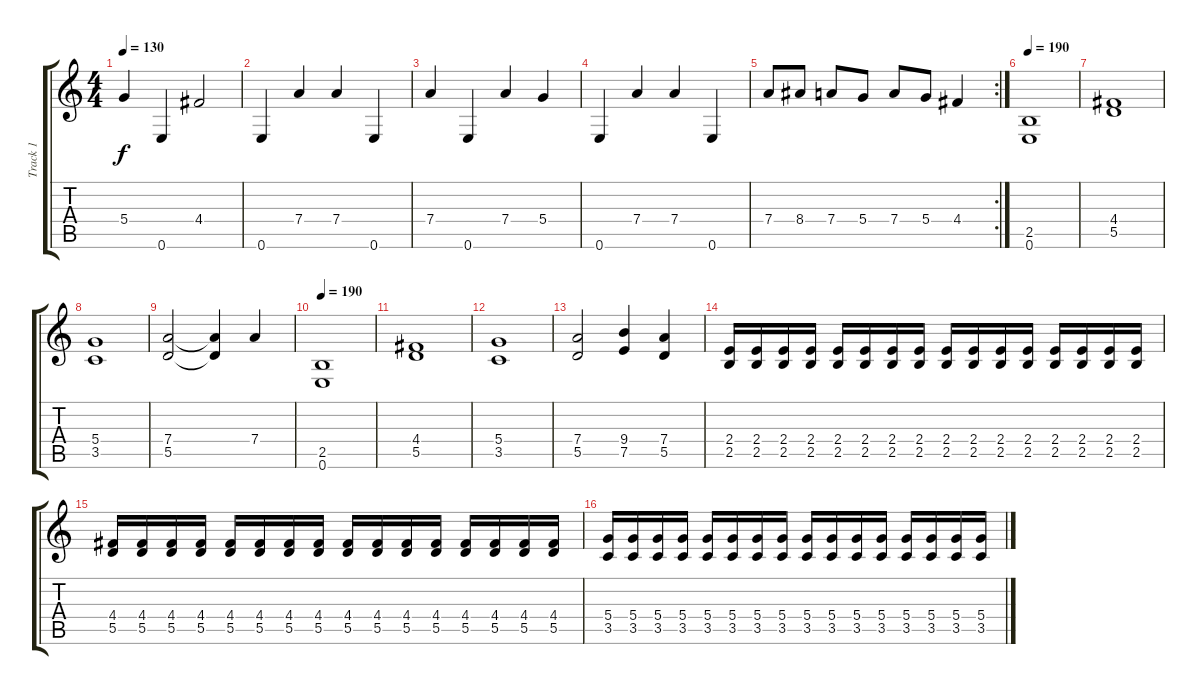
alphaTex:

\track ("Track 1" "Track 1") {instrument distortionguitar}
\staff {score tabs}
\tuning (E4 B3 G3 D3 A2 E2) {hide}
\ts (4 4)
\tempo 130
\clef g2
\ks c
5.4.4{dy f} 0.6.4 4.4.2 |
0.6.4 7.4.4 7.4.4 0.6.4 |
7.4.4 0.6.4 7.4.4 5.4.4 |
0.6.4 7.4.4 7.4.4 0.6.4 |
\rc 2
7.4.8 8.4.8 7.4.8 5.4.8 7.4.8 5.4.8 4.4.4 |
\tempo 190
(2.5 0.6).1 |
(4.4 5.5).1 |
(5.4 3.5).1 |
(7.4 5.5).2 (7.4{t} 5.5{t}).4 7.4.4{instrument guitarharmonics} |
\tempo 190
(2.5 0.6).1{instrument distortionguitar} |
(4.4 5.5).1 |
(5.4 3.5).1 |
(7.4 5.5).2 (9.4 7.5).4 (7.4 5.5).4 |
(2.4 2.5).16 (2.4 2.5).16 (2.4 2.5).16 (2.4 2.5).16 (2.4 2.5).16 (2.4 2.5).16 (2.4 2.5).16 (2.4 2.5).16 (2.4 2.5).16 (2.4 2.5).16 (2.4 2.5).16 (2.4 2.5).16 (2.4 2.5).16 (2.4 2.5).16 (2.4 2.5).16 (2.4 2.5).16 |
(4.4 5.5).16 (4.4 5.5).16 (4.4 5.5).16 (4.4 5.5).16 (4.4 5.5).16 (4.4 5.5).16 (4.4 5.5).16 (4.4 5.5).16 (4.4 5.5).16 (4.4 5.5).16 (4.4 5.5).16 (4.4 5.5).16 (4.4 5.5).16 (4.4 5.5).16 (4.4 5.5).16 (4.4 5.5).16 |
(5.4 3.5).16 (5.4 3.5).16 (5.4 3.5).16 (5.4 3.5).16 (5.4 3.5).16 (5.4 3.5).16 (5.4 3.5).16 (5.4 3.5).16 (5.4 3.5).16 (5.4 3.5).16 (5.4 3.5).16 (5.4 3.5).16 (5.4 3.5).16 (5.4 3.5).16 (5.4 3.5).16 (5.4 3.5).16
